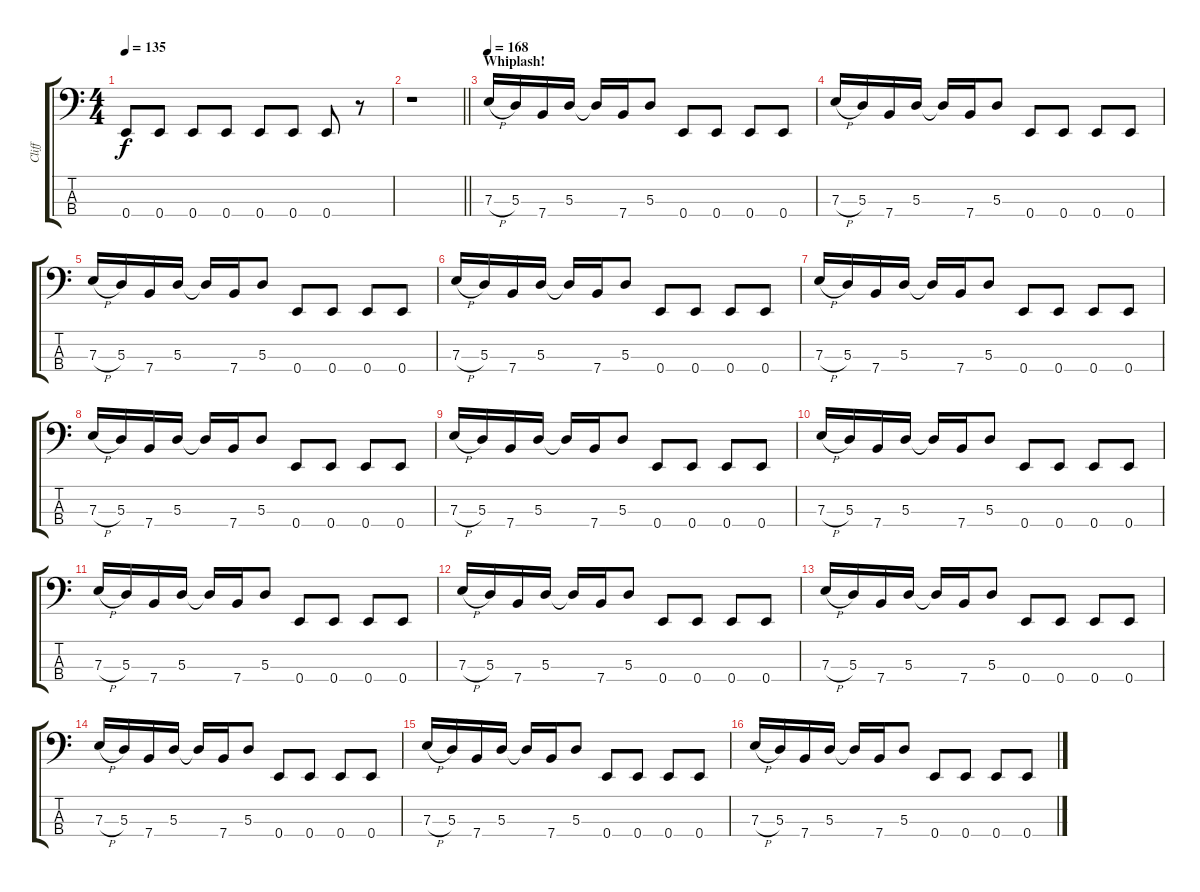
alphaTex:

\track ("Cliff" "Cliff") {instrument electricbassfinger}
\staff {score tabs}
\tuning (G2 D2 A1 E1) {hide}
\ts (4 4)
\tempo 135
\clef f4
\ks c
0.4.8{dy f} 0.4.8 0.4.8 0.4.8 0.4.8 0.4.8 0.4.8 r.8 |
\barLineRight lightlight
r.1 |
\section ("" "Whiplash!")
\tempo 168
7.3{h}.16 5.3.16 7.4.16 5.3.16 5.3{t}.16 7.4.16 5.3.8 0.4.8 0.4.8 0.4.8 0.4.8 |
7.3{h}.16 5.3.16 7.4.16 5.3.16 5.3{t}.16 7.4.16 5.3.8 0.4.8 0.4.8 0.4.8 0.4.8 |
7.3{h}.16 5.3.16 7.4.16 5.3.16 5.3{t}.16 7.4.16 5.3.8 0.4.8 0.4.8 0.4.8 0.4.8 |
7.3{h}.16 5.3.16 7.4.16 5.3.16 5.3{t}.16 7.4.16 5.3.8 0.4.8 0.4.8 0.4.8 0.4.8 |
7.3{h}.16 5.3.16 7.4.16 5.3.16 5.3{t}.16 7.4.16 5.3.8 0.4.8 0.4.8 0.4.8 0.4.8 |
7.3{h}.16 5.3.16 7.4.16 5.3.16 5.3{t}.16 7.4.16 5.3.8 0.4.8 0.4.8 0.4.8 0.4.8 |
7.3{h}.16 5.3.16 7.4.16 5.3.16 5.3{t}.16 7.4.16 5.3.8 0.4.8 0.4.8 0.4.8 0.4.8 |
7.3{h}.16 5.3.16 7.4.16 5.3.16 5.3{t}.16 7.4.16 5.3.8 0.4.8 0.4.8 0.4.8 0.4.8 |
7.3{h}.16 5.3.16 7.4.16 5.3.16 5.3{t}.16 7.4.16 5.3.8 0.4.8 0.4.8 0.4.8 0.4.8 |
7.3{h}.16 5.3.16 7.4.16 5.3.16 5.3{t}.16 7.4.16 5.3.8 0.4.8 0.4.8 0.4.8 0.4.8 |
7.3{h}.16 5.3.16 7.4.16 5.3.16 5.3{t}.16 7.4.16 5.3.8 0.4.8 0.4.8 0.4.8 0.4.8 |
7.3{h}.16 5.3.16 7.4.16 5.3.16 5.3{t}.16 7.4.16 5.3.8 0.4.8 0.4.8 0.4.8 0.4.8 |
7.3{h}.16 5.3.16 7.4.16 5.3.16 5.3{t}.16 7.4.16 5.3.8 0.4.8 0.4.8 0.4.8 0.4.8 |
7.3{h}.16 5.3.16 7.4.16 5.3.16 5.3{t}.16 7.4.16 5.3.8 0.4.8 0.4.8 0.4.8 0.4.8
